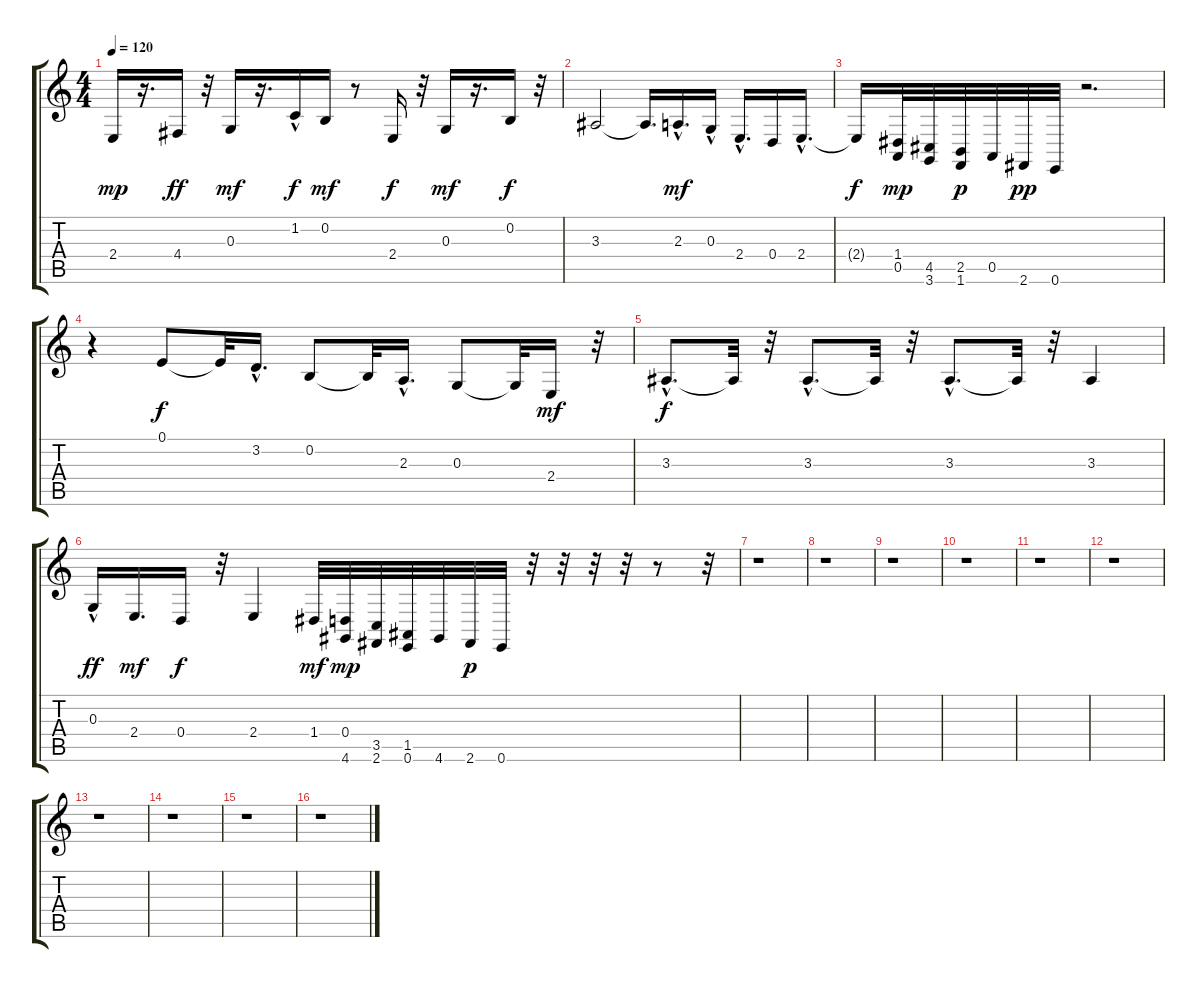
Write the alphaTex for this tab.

\track "" {instrument tenorsax}
\staff {score tabs}
\tuning (E4 B3 G3 D3 A2 E2) {hide}
\ts (4 4)
\tempo 120
\clef g2
\ks c
2.4.16{dy mp} r.16{d} 4.4.16{dy ff} r.32 0.3.16{dy mf} r.16{d} 1.2{hac}.16{dy f} 0.2.16{dy mf} r.8 2.4.16{dy f} r.32 0.3.16{dy mf} r.16{d} 0.2.16{dy f} r.32 |
3.3.2 3.3{t}.16{d} 2.3{hac}.16{d dy mf} 0.3{hac}.16 2.4{hac}.16{d} 0.4.16 2.4{hac}.16{d} |
2.4{t}.16{dy f} (1.4 0.5).32{dy mp} (4.5 3.6).32 (2.5 1.6).32{dy p} 0.5.32 2.6.32{dy pp} 0.6.32 r.2{d} |
r.4 0.1.8{dy f} 0.1{t}.32 3.2{hac}.16{d} 0.2.8 0.2{t}.32 2.3{hac}.16{d} 0.3.8 0.3{t}.32 2.4.16{dy mf} r.32 |
3.3{hac}.8{d dy f} 3.3{t}.32 r.32 3.3{hac}.8{d} 3.3{t}.32 r.32 3.3{hac}.8{d} 3.3{t}.32 r.32 3.3.4 |
0.3{hac}.16{dy ff} 2.4.16{d dy mf} 0.4.16{dy f} r.32 2.4.4 1.4.32{dy mf} (0.4 4.6).32{dy mp} (3.5 2.6).32 (1.5 0.6).32 4.6.32 2.6.32{dy p} 0.6.32 r.32 r.32 r.32 r.32 r.8 r.32 |
r.1 |
r.1 |
r.1 |
r.1 |
r.1 |
r.1 |
r.1 |
r.1 |
r.1 |
r.1
